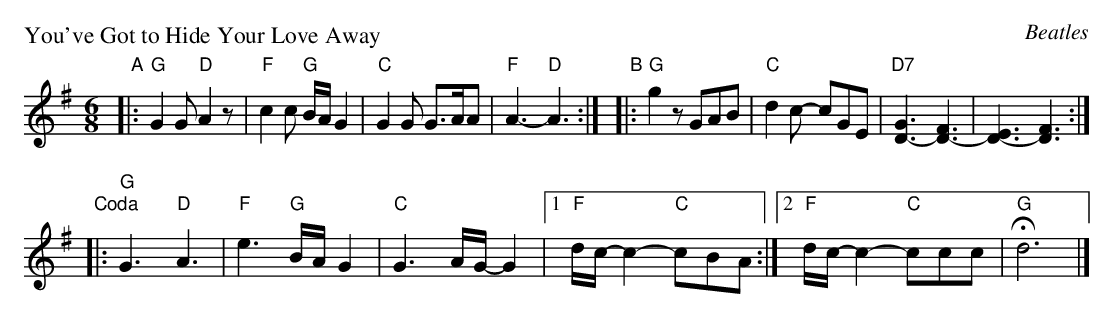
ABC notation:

X:1
P: You've Got to Hide Your Love Away
C: Beatles
M: 6/8
L: 1/8
K: G
"A"\
|: "G"G2G "D"A2z | "F"c2c "G"B/A/G2 | "C"G2G G>AA | "F"A3- "D"A3  :| \
"B"\
|: "G"g2z GAB | "C"d2c- cGE | "D7"[G3D3-] [F3D3-] | [E3D3-] [F3D3] :|
"Coda"\
|: "G"G3 "D"A3 | "F"e3 "G"B/A/G2 | "C"G3 A/G/-G2 |1 "F"d/c/-c2- "C"cBA \
                                                :|2 "F"d/c/-c2- "C"ccc | "G"Hd6 |]
